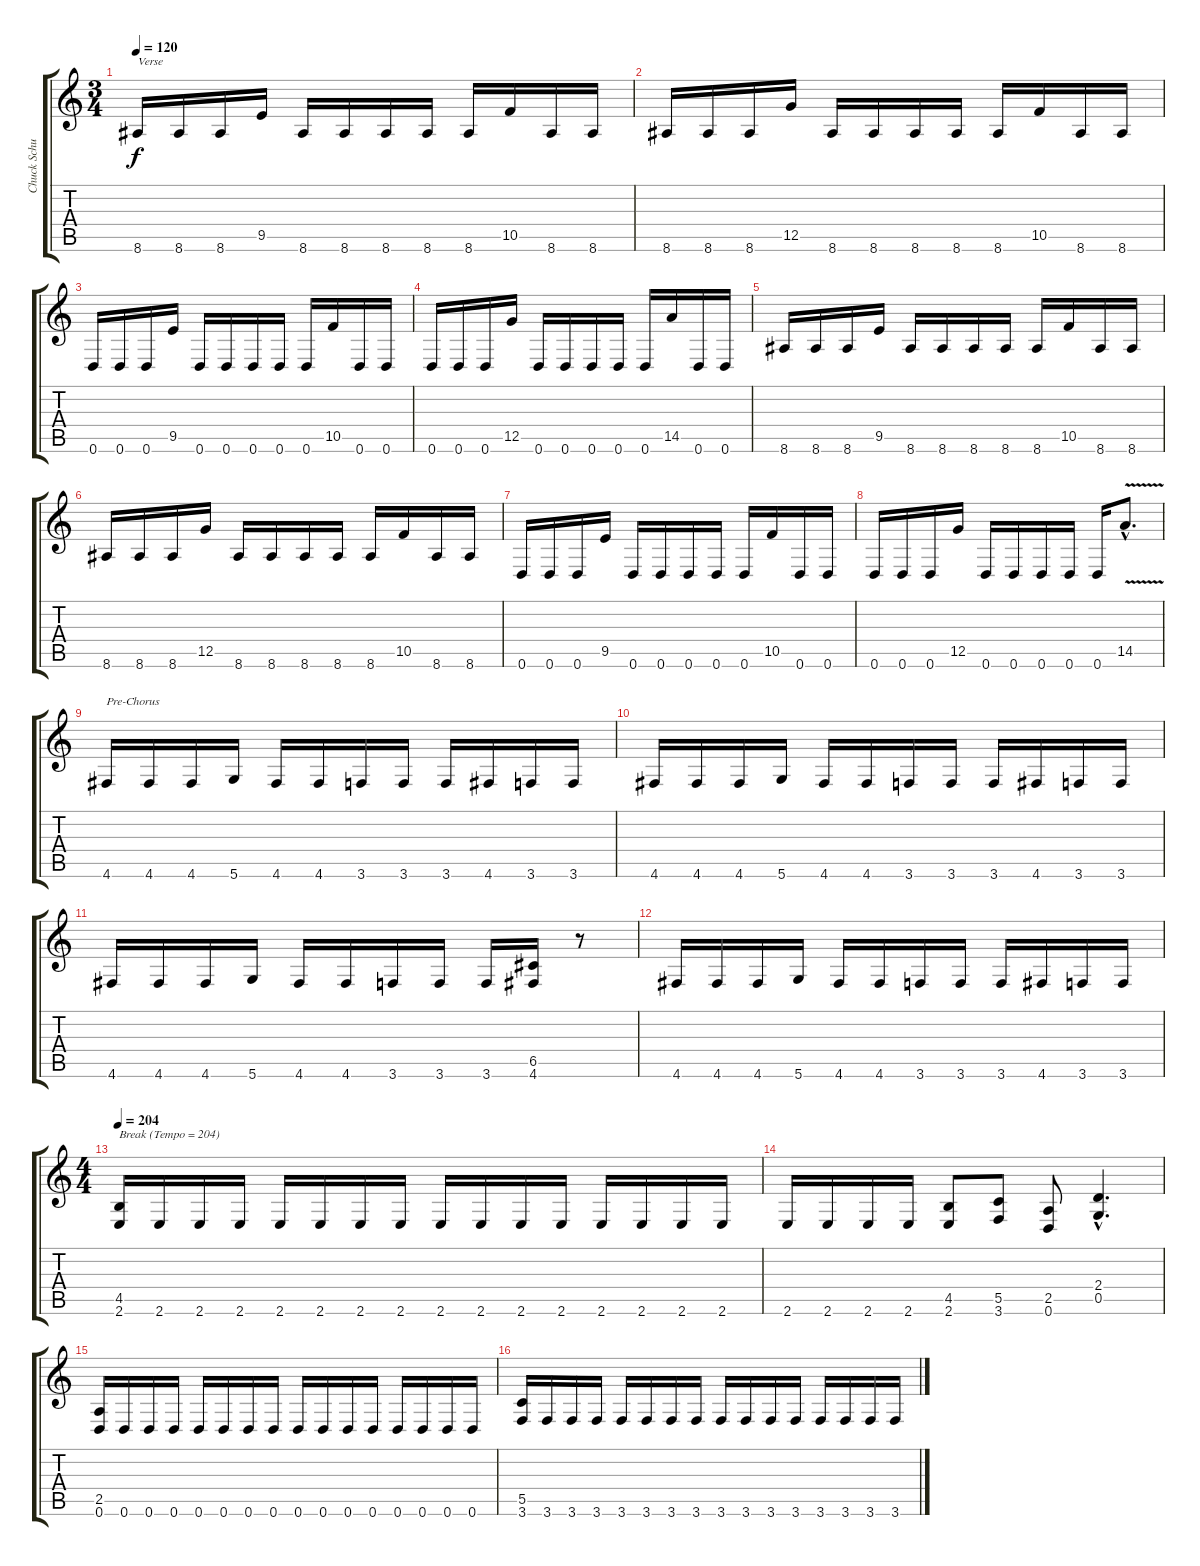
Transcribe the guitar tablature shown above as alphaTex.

\track ("Chuck Schuldiner" "Chuck Schu") {instrument distortionguitar}
\staff {score tabs}
\tuning (D4 A3 F3 C3 G2 D2) {hide}
\ts (3 4)
\tempo 120
\clef g2
\ks c
8.6.16{txt "Verse" dy f volume 14 instrument distortionguitar} 8.6.16 8.6.16 9.5.16 8.6.16 8.6.16 8.6.16 8.6.16 8.6.16 10.5.16 8.6.16 8.6.16 |
8.6.16 8.6.16 8.6.16 12.5.16 8.6.16 8.6.16 8.6.16 8.6.16 8.6.16 10.5.16 8.6.16 8.6.16 |
0.6.16 0.6.16 0.6.16 9.5.16 0.6.16 0.6.16 0.6.16 0.6.16 0.6.16 10.5.16 0.6.16 0.6.16 |
0.6.16 0.6.16 0.6.16 12.5.16 0.6.16 0.6.16 0.6.16 0.6.16 0.6.16 14.5.16 0.6.16 0.6.16 |
8.6.16 8.6.16 8.6.16 9.5.16 8.6.16 8.6.16 8.6.16 8.6.16 8.6.16 10.5.16 8.6.16 8.6.16 |
8.6.16 8.6.16 8.6.16 12.5.16 8.6.16 8.6.16 8.6.16 8.6.16 8.6.16 10.5.16 8.6.16 8.6.16 |
0.6.16 0.6.16 0.6.16 9.5.16 0.6.16 0.6.16 0.6.16 0.6.16 0.6.16 10.5.16 0.6.16 0.6.16 |
0.6.16 0.6.16 0.6.16 12.5.16 0.6.16 0.6.16 0.6.16 0.6.16 0.6.16 14.5{v hac}.8{d} |
4.6.16{txt "Pre-Chorus"} 4.6.16 4.6.16 5.6.16 4.6.16 4.6.16 3.6.16 3.6.16 3.6.16 4.6.16 3.6.16 3.6.16 |
4.6.16 4.6.16 4.6.16 5.6.16 4.6.16 4.6.16 3.6.16 3.6.16 3.6.16 4.6.16 3.6.16 3.6.16 |
4.6.16 4.6.16 4.6.16 5.6.16 4.6.16 4.6.16 3.6.16 3.6.16 3.6.16 (6.5 4.6).16 r.8 |
4.6.16 4.6.16 4.6.16 5.6.16 4.6.16 4.6.16 3.6.16 3.6.16 3.6.16 4.6.16 3.6.16 3.6.16 |
\ts (4 4)
\tempo 204
(4.5 2.6).16{txt "Break (Tempo = 204)"} 2.6.16 2.6.16 2.6.16 2.6.16 2.6.16 2.6.16 2.6.16 2.6.16 2.6.16 2.6.16 2.6.16 2.6.16 2.6.16 2.6.16 2.6.16 |
2.6.16 2.6.16 2.6.16 2.6.16 (4.5 2.6).8 (5.5 3.6).8 (2.5 0.6).8 (2.4{hac} 0.5{hac}).4{d} |
(2.5 0.6).16 0.6.16 0.6.16 0.6.16 0.6.16 0.6.16 0.6.16 0.6.16 0.6.16 0.6.16 0.6.16 0.6.16 0.6.16 0.6.16 0.6.16 0.6.16 |
(5.5 3.6).16 3.6.16 3.6.16 3.6.16 3.6.16 3.6.16 3.6.16 3.6.16 3.6.16 3.6.16 3.6.16 3.6.16 3.6.16 3.6.16 3.6.16 3.6.16
